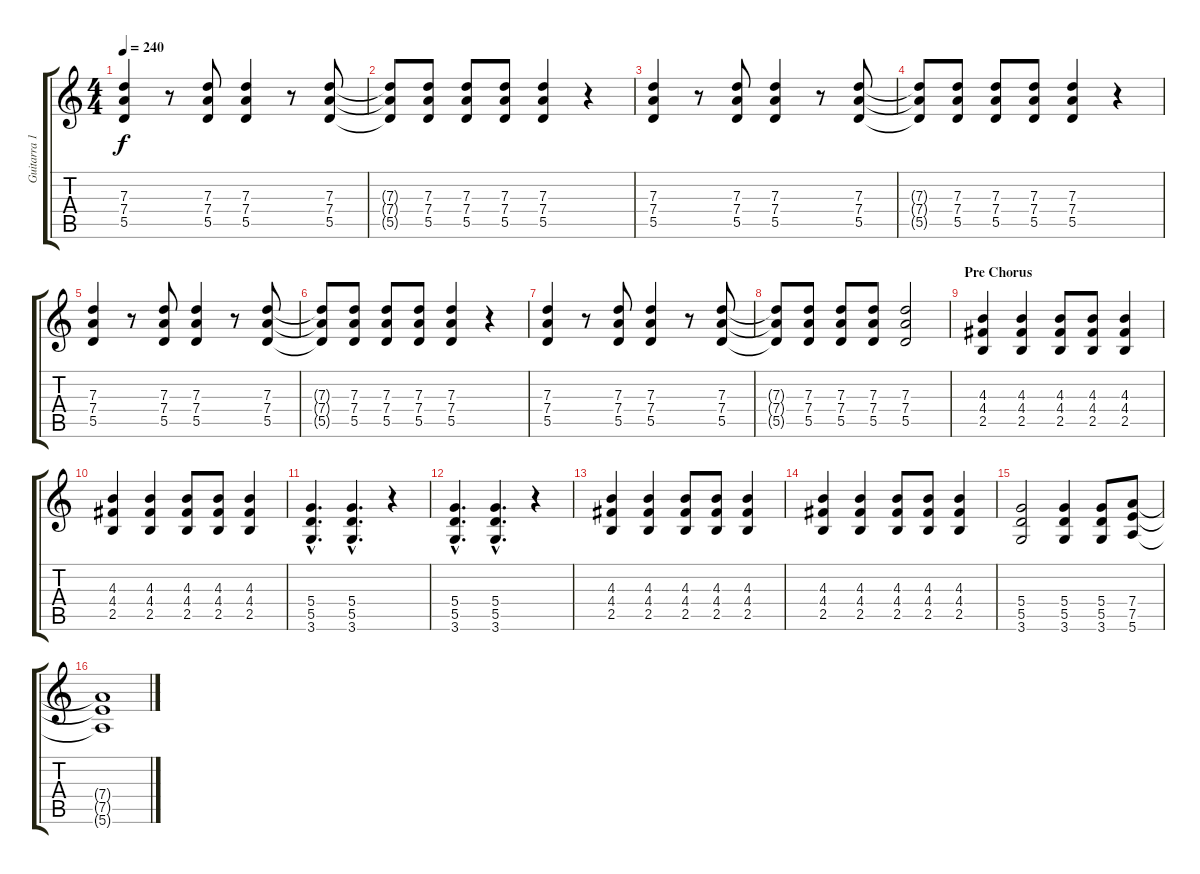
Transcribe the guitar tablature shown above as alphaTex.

\track ("Guitarra 1 - Mathias" "Guitarra 1") {instrument distortionguitar}
\staff {score tabs}
\tuning (E4 B3 G3 D3 A2 E2) {hide}
\ts (4 4)
\tempo 240
\clef g2
\ks c
(7.3 7.4 5.5).4{dy f} r.8 (7.3 7.4 5.5).8 (7.3 7.4 5.5).4 r.8 (7.3 7.4 5.5).8 |
(7.3{t} 7.4{t} 5.5{t}).8 (7.3 7.4 5.5).8 (7.3 7.4 5.5).8 (7.3 7.4 5.5).8 (7.3 7.4 5.5).4 r.4 |
(7.3 7.4 5.5).4 r.8 (7.3 7.4 5.5).8 (7.3 7.4 5.5).4 r.8 (7.3 7.4 5.5).8 |
(7.3{t} 7.4{t} 5.5{t}).8 (7.3 7.4 5.5).8 (7.3 7.4 5.5).8 (7.3 7.4 5.5).8 (7.3 7.4 5.5).4 r.4 |
(7.3 7.4 5.5).4 r.8 (7.3 7.4 5.5).8 (7.3 7.4 5.5).4 r.8 (7.3 7.4 5.5).8 |
(7.3{t} 7.4{t} 5.5{t}).8 (7.3 7.4 5.5).8 (7.3 7.4 5.5).8 (7.3 7.4 5.5).8 (7.3 7.4 5.5).4 r.4 |
(7.3 7.4 5.5).4 r.8 (7.3 7.4 5.5).8 (7.3 7.4 5.5).4 r.8 (7.3 7.4 5.5).8 |
(7.3{t} 7.4{t} 5.5{t}).8 (7.3 7.4 5.5).8 (7.3 7.4 5.5).8 (7.3 7.4 5.5).8 (7.3 7.4 5.5).2 |
\section ("" "Pre Chorus")
(4.3 4.4 2.5).4 (4.3 4.4 2.5).4 (4.3 4.4 2.5).8 (4.3 4.4 2.5).8 (4.3 4.4 2.5).4 |
(4.3 4.4 2.5).4 (4.3 4.4 2.5).4 (4.3 4.4 2.5).8 (4.3 4.4 2.5).8 (4.3 4.4 2.5).4 |
(5.4{hac} 5.5{hac} 3.6{hac}).4{d} (5.4{hac} 5.5{hac} 3.6{hac}).4{d} r.4 |
(5.4{hac} 5.5{hac} 3.6{hac}).4{d} (5.4{hac} 5.5{hac} 3.6{hac}).4{d} r.4 |
(4.3 4.4 2.5).4 (4.3 4.4 2.5).4 (4.3 4.4 2.5).8 (4.3 4.4 2.5).8 (4.3 4.4 2.5).4 |
(4.3 4.4 2.5).4 (4.3 4.4 2.5).4 (4.3 4.4 2.5).8 (4.3 4.4 2.5).8 (4.3 4.4 2.5).4 |
(5.4 5.5 3.6).2 (5.4 5.5 3.6).4 (5.4 5.5 3.6).8 (7.4 7.5 5.6).8 |
(7.4{t} 7.5{t} 5.6{t}).1
